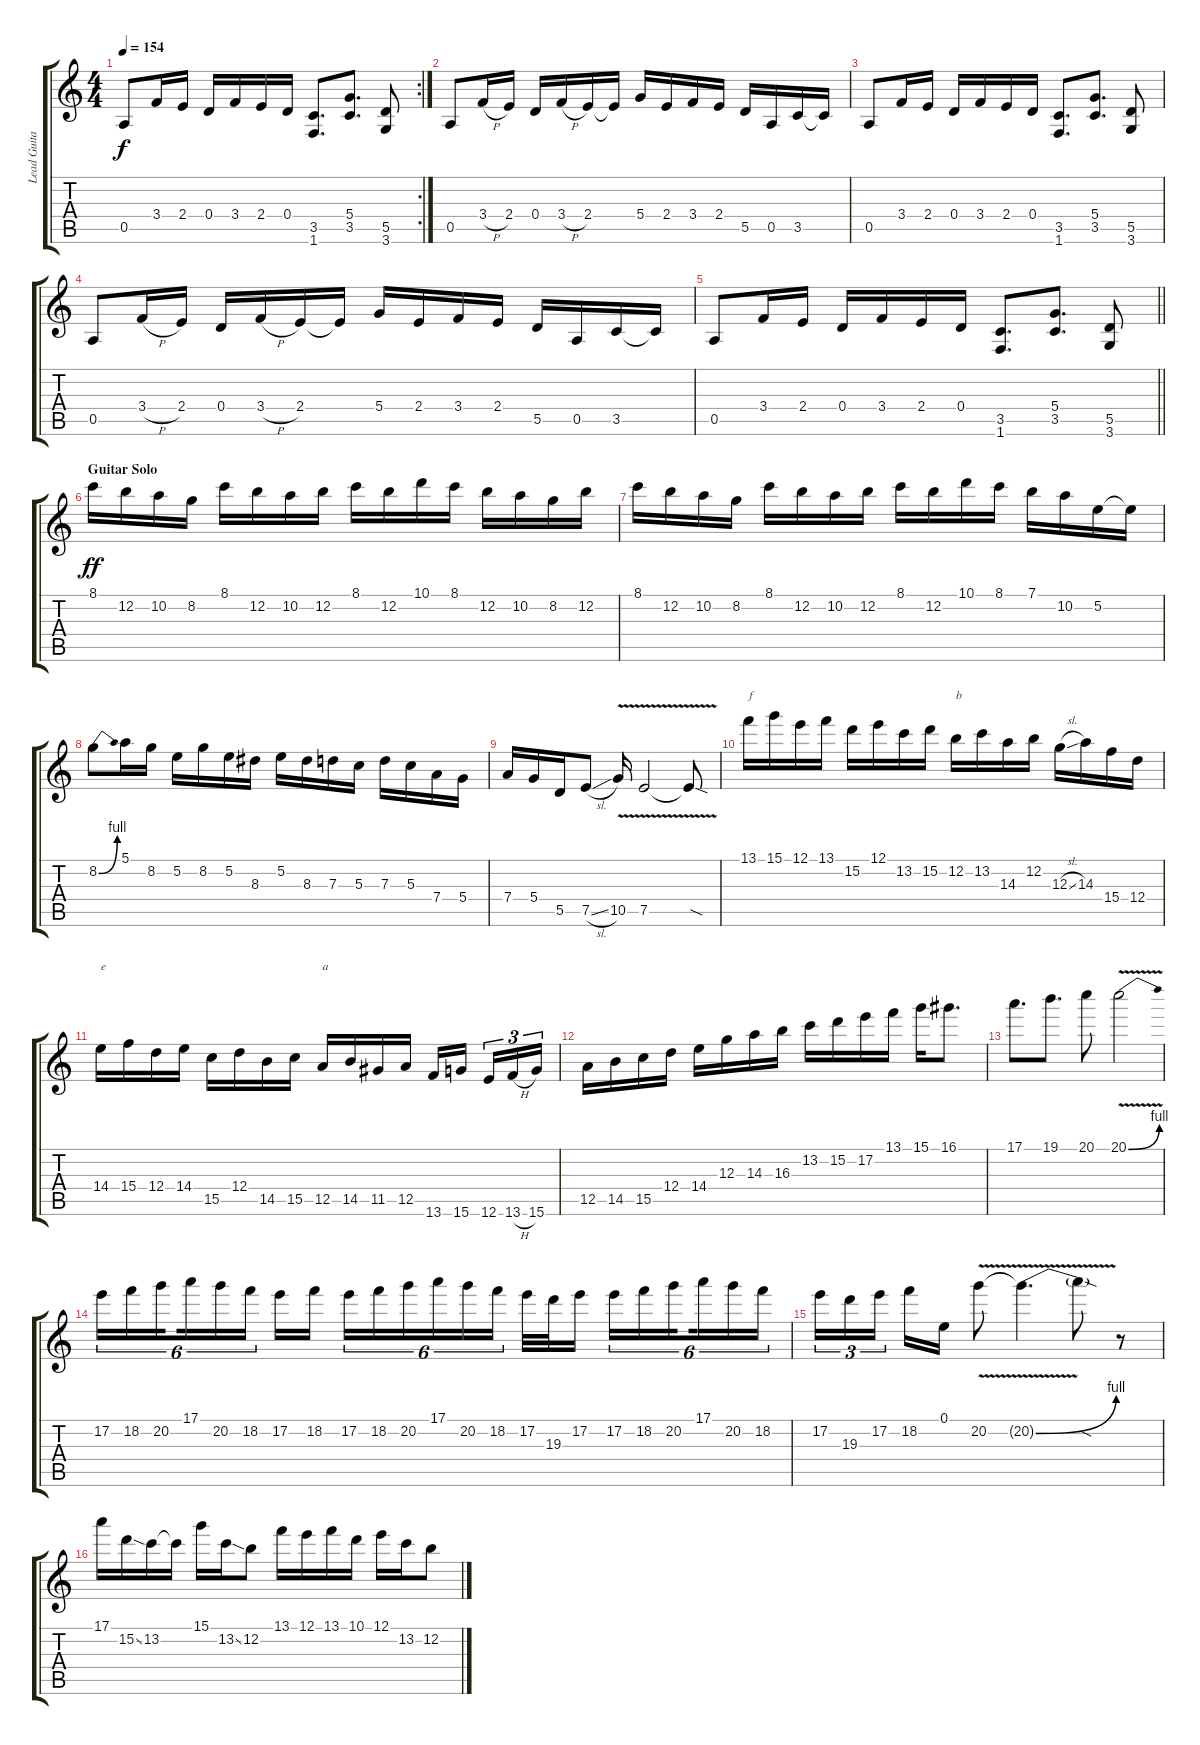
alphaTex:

\track ("" "Lead Guita") {instrument distortionguitar}
\staff {score tabs}
\tuning (E4 B3 G3 D3 A2 E2) {hide}
\rc 2
\ts (4 4)
\tempo 154
\clef g2
\ks c
0.5.8{dy f} 3.4.16 2.4.16 0.4.16 3.4.16 2.4.16 0.4.16 (3.5 1.6).8{d} (5.4 3.5).8{d} (5.5 3.6).8 |
0.5.8 3.4{h}.16 2.4.16 0.4.16 3.4{h}.16 2.4.16 2.4{t}.16 5.4.16 2.4.16 3.4.16 2.4.16 5.5.16 0.5.16 3.5.16 3.5{t}.16 |
0.5.8 3.4.16 2.4.16 0.4.16 3.4.16 2.4.16 0.4.16 (3.5 1.6).8{d} (5.4 3.5).8{d} (5.5 3.6).8 |
0.5.8 3.4{h}.16 2.4.16 0.4.16 3.4{h}.16 2.4.16 2.4{t}.16 5.4.16 2.4.16 3.4.16 2.4.16 5.5.16 0.5.16 3.5.16 3.5{t}.16 |
\barLineRight lightlight
0.5.8 3.4.16 2.4.16 0.4.16 3.4.16 2.4.16 0.4.16 (3.5 1.6).8{d} (5.4 3.5).8{d} (5.5 3.6).8 |
\section ("" "Guitar Solo")
8.1.16{txt "" dy ff volume 16 balance 8} 12.2.16 10.2.16 8.2.16 8.1.16 12.2.16 10.2.16 12.2.16 8.1.16 12.2.16 10.1.16 8.1.16 12.2.16 10.2.16 8.2.16 12.2.16 |
8.1.16 12.2.16 10.2.16 8.2.16 8.1.16 12.2.16 10.2.16 12.2.16 8.1.16 12.2.16 10.1.16 8.1.16 7.1.16 10.2.16 5.2.16 5.2{t}.16 |
8.2{be (bend 0 0 60 4)}.8 5.1.16 8.2.16 5.2.16 8.2.16 5.2.16 8.3.16 5.2.16 8.3.16 7.3.16 5.3.16 7.3.16 5.3.16 7.4.16 5.4.16 |
7.4.16 5.4.16 5.5.16 7.5{sl}.8 10.5{v}.16 7.5{v}.2 7.5{sod t}.8 |
13.1.16{txt "f"} 15.1.16 12.1.16 13.1.16 15.2.16 12.1.16 13.2.16 15.2.16 12.2.16{txt "b"} 13.2.16 14.3.16 12.2.16 12.3{sl}.16 14.3.16 15.4.16 12.4.16 |
14.4.16{txt "e"} 15.4.16 12.4.16 14.4.16 15.5.16 12.4.16 14.5.16 15.5.16 12.5.16{txt "a"} 14.5.16 11.5.16 12.5.16 13.6.16 15.6.16{beam splitsecondary} 12.6.16{tu (3 2)} 13.6{h}.16{tu (3 2)} 15.6.16{tu (3 2)} |
12.5.16 14.5.16 15.5.16 12.4.16 14.4.16 12.3.16 14.3.16 16.3.16 13.2.16 15.2.16 17.2.16 13.1.16 15.1.16 16.1.8{d} |
17.1.8{d} 19.1.8{d} 20.1.8 20.1{be (bend 0 0 60 4) v}.2 |
17.2.16{tu (6 4)} 18.2.16{tu (6 4)} 20.2.16{tu (6 4) beam splitsecondary} 17.1.16{tu (6 4)} 20.2.16{tu (6 4)} 18.2.16{tu (6 4)} 17.2.16 18.2.16{beam splitsecondary} 17.2.16{tu (6 4)} 18.2.16{tu (6 4)} 20.2.16{tu (6 4)} 17.1.16{tu (6 4)} 20.2.16{tu (6 4)} 18.2.16{tu (6 4) beam splitsecondary} 17.2.32 19.3.32 17.2.16 17.2.16{tu (6 4)} 18.2.16{tu (6 4)} 20.2.16{tu (6 4) beam splitsecondary} 17.1.16{tu (6 4)} 20.2.16{tu (6 4)} 18.2.16{tu (6 4)} |
17.2.16{tu (3 2)} 19.3.16{tu (3 2)} 17.2.16{tu (3 2) beam splitsecondary} 18.2.16 0.1.16 20.2{v}.8 20.2{be (bend 0 0 60 4) v t}.4{d} 20.2{sod t}.8 r.8 |
17.1.16 15.2{ss}.16 13.2.16 13.2{t}.16 15.1.16 13.2{ss}.16 12.2.8 13.1.16 12.1.16 13.1.16 10.1.16 12.1.16 13.2.16 12.2.8
